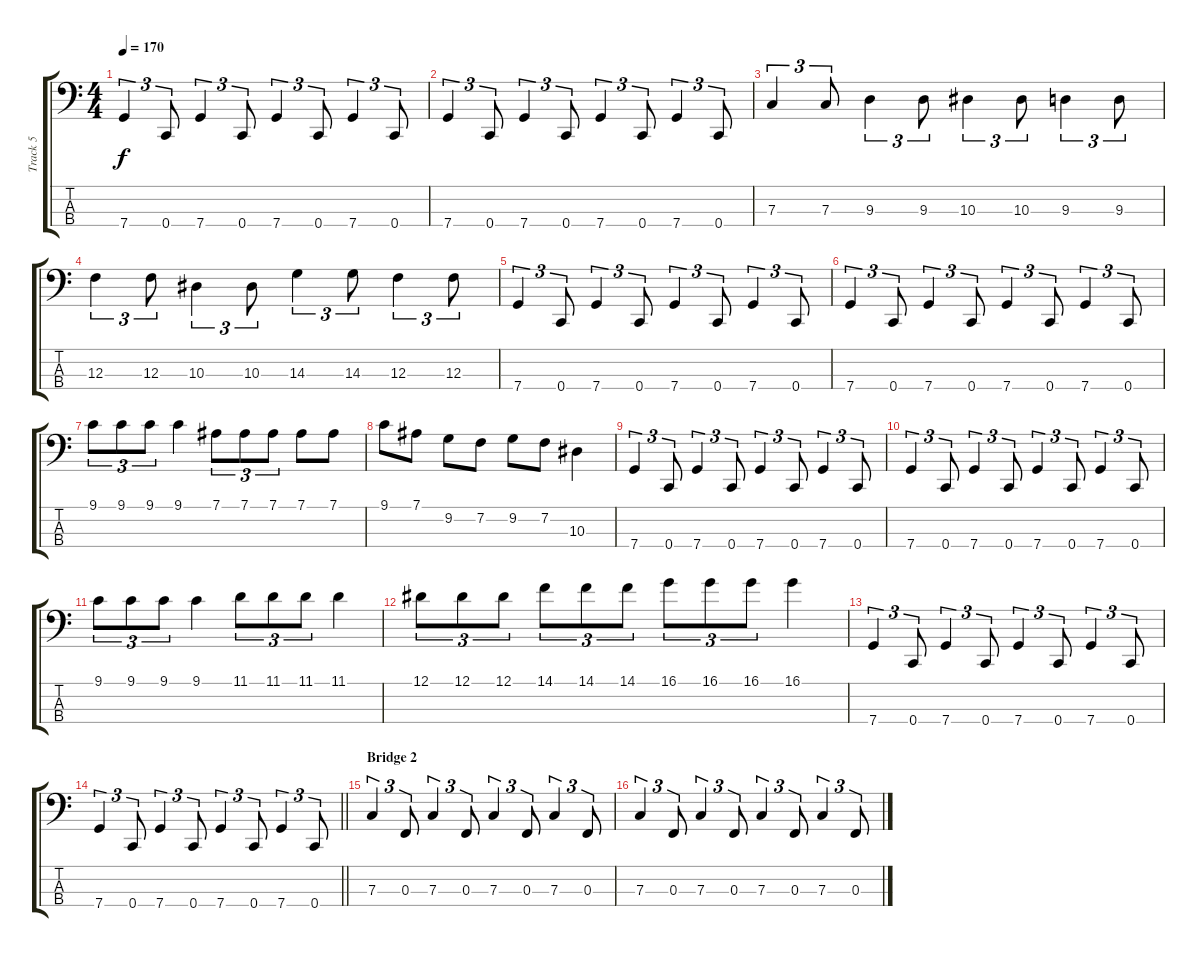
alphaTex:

\track ("Track 5" "Track 5") {instrument electricbassfinger}
\staff {score tabs}
\tuning (Eb2 Bb1 F1 C1) {hide}
\ts (4 4)
\tempo 170
\clef f4
\ks c
7.4.4{tu (3 2) dy f} 0.4.8{tu (3 2)} 7.4.4{tu (3 2)} 0.4.8{tu (3 2)} 7.4.4{tu (3 2)} 0.4.8{tu (3 2)} 7.4.4{tu (3 2)} 0.4.8{tu (3 2)} |
7.4.4{tu (3 2)} 0.4.8{tu (3 2)} 7.4.4{tu (3 2)} 0.4.8{tu (3 2)} 7.4.4{tu (3 2)} 0.4.8{tu (3 2)} 7.4.4{tu (3 2)} 0.4.8{tu (3 2)} |
7.3.4{tu (3 2)} 7.3.8{tu (3 2)} 9.3.4{tu (3 2)} 9.3.8{tu (3 2)} 10.3.4{tu (3 2)} 10.3.8{tu (3 2)} 9.3.4{tu (3 2)} 9.3.8{tu (3 2)} |
12.3.4{tu (3 2)} 12.3.8{tu (3 2)} 10.3.4{tu (3 2)} 10.3.8{tu (3 2)} 14.3.4{tu (3 2)} 14.3.8{tu (3 2)} 12.3.4{tu (3 2)} 12.3.8{tu (3 2)} |
7.4.4{tu (3 2)} 0.4.8{tu (3 2)} 7.4.4{tu (3 2)} 0.4.8{tu (3 2)} 7.4.4{tu (3 2)} 0.4.8{tu (3 2)} 7.4.4{tu (3 2)} 0.4.8{tu (3 2)} |
7.4.4{tu (3 2)} 0.4.8{tu (3 2)} 7.4.4{tu (3 2)} 0.4.8{tu (3 2)} 7.4.4{tu (3 2)} 0.4.8{tu (3 2)} 7.4.4{tu (3 2)} 0.4.8{tu (3 2)} |
9.1.8{tu (3 2)} 9.1.8{tu (3 2)} 9.1.8{tu (3 2)} 9.1.4 7.1.8{tu (3 2)} 7.1.8{tu (3 2)} 7.1.8{tu (3 2)} 7.1.8 7.1.8 |
9.1.8 7.1.8 9.2.8 7.2.8 9.2.8 7.2.8 10.3.4 |
7.4.4{tu (3 2)} 0.4.8{tu (3 2)} 7.4.4{tu (3 2)} 0.4.8{tu (3 2)} 7.4.4{tu (3 2)} 0.4.8{tu (3 2)} 7.4.4{tu (3 2)} 0.4.8{tu (3 2)} |
7.4.4{tu (3 2)} 0.4.8{tu (3 2)} 7.4.4{tu (3 2)} 0.4.8{tu (3 2)} 7.4.4{tu (3 2)} 0.4.8{tu (3 2)} 7.4.4{tu (3 2)} 0.4.8{tu (3 2)} |
9.1.8{tu (3 2)} 9.1.8{tu (3 2)} 9.1.8{tu (3 2)} 9.1.4 11.1.8{tu (3 2)} 11.1.8{tu (3 2)} 11.1.8{tu (3 2)} 11.1.4 |
12.1.8{tu (3 2)} 12.1.8{tu (3 2)} 12.1.8{tu (3 2)} 14.1.8{tu (3 2)} 14.1.8{tu (3 2)} 14.1.8{tu (3 2)} 16.1.8{tu (3 2)} 16.1.8{tu (3 2)} 16.1.8{tu (3 2)} 16.1.4 |
7.4.4{tu (3 2)} 0.4.8{tu (3 2)} 7.4.4{tu (3 2)} 0.4.8{tu (3 2)} 7.4.4{tu (3 2)} 0.4.8{tu (3 2)} 7.4.4{tu (3 2)} 0.4.8{tu (3 2)} |
\barLineRight lightlight
7.4.4{tu (3 2)} 0.4.8{tu (3 2)} 7.4.4{tu (3 2)} 0.4.8{tu (3 2)} 7.4.4{tu (3 2)} 0.4.8{tu (3 2)} 7.4.4{tu (3 2)} 0.4.8{tu (3 2)} |
\section ("" "Bridge 2")
7.3.4{tu (3 2)} 0.3.8{tu (3 2)} 7.3.4{tu (3 2)} 0.3.8{tu (3 2)} 7.3.4{tu (3 2)} 0.3.8{tu (3 2)} 7.3.4{tu (3 2)} 0.3.8{tu (3 2)} |
7.3.4{tu (3 2)} 0.3.8{tu (3 2)} 7.3.4{tu (3 2)} 0.3.8{tu (3 2)} 7.3.4{tu (3 2)} 0.3.8{tu (3 2)} 7.3.4{tu (3 2)} 0.3.8{tu (3 2)}
